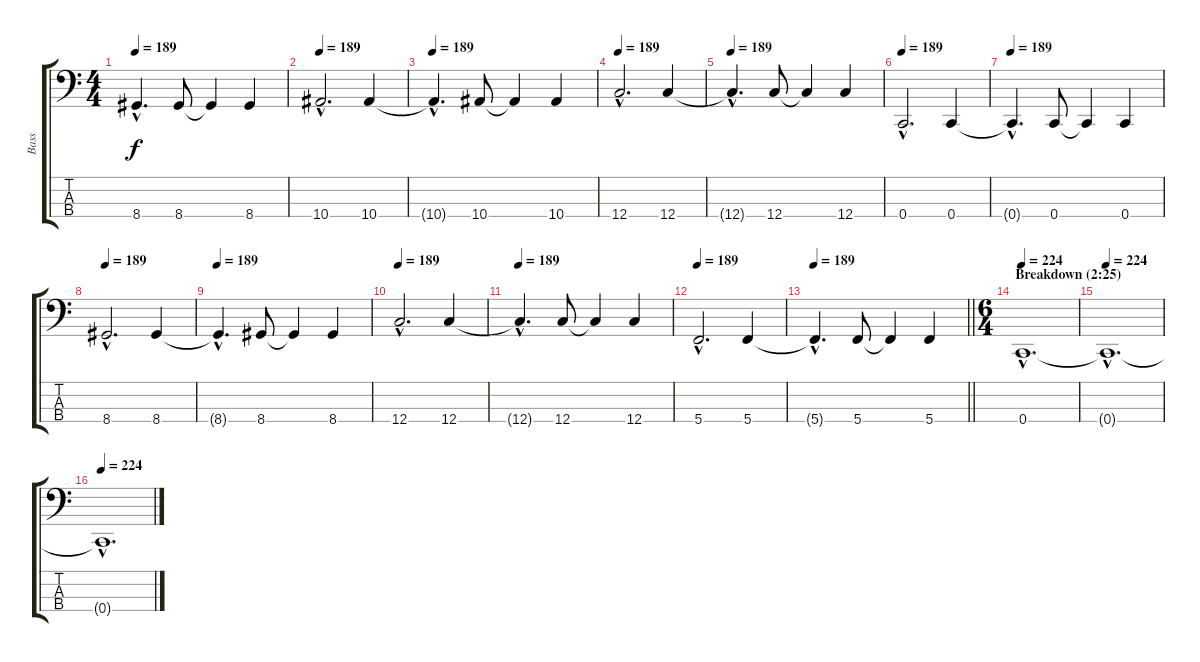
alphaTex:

\track ("Bass" "Bass") {instrument electricbassfinger}
\staff {score tabs}
\tuning (F2 C2 G1 C1) {hide}
\ts (4 4)
\tempo 189
\clef f4
\ks c
8.4{hac t}.4{d dy f} 8.4.8 8.4{t}.4 8.4.4 |
\tempo 189
10.4{hac}.2{d} 10.4.4 |
\tempo 189
10.4{hac t}.4{d} 10.4.8 10.4{t}.4 10.4.4 |
\tempo 189
12.4{hac}.2{d} 12.4.4 |
\tempo 189
12.4{hac t}.4{d} 12.4.8 12.4{t}.4 12.4.4 |
\tempo 189
0.4{hac}.2{d} 0.4.4 |
\tempo 189
0.4{hac t}.4{d} 0.4.8 0.4{t}.4 0.4.4 |
\tempo 189
8.4{hac}.2{d} 8.4.4 |
\tempo 189
8.4{hac t}.4{d} 8.4.8 8.4{t}.4 8.4.4 |
\tempo 189
12.4{hac}.2{d} 12.4.4 |
\tempo 189
12.4{hac t}.4{d} 12.4.8 12.4{t}.4 12.4.4 |
\tempo 189
5.4{hac}.2{d} 5.4.4 |
\tempo 189
\barLineRight lightlight
5.4{hac t}.4{d} 5.4.8 5.4{t}.4 5.4.4 |
\ts (6 4)
\section ("" "Breakdown (2:25)")
\tempo 224
0.4{hac}.1{d} |
\tempo 224
0.4{hac t}.1{d} |
\tempo 224
0.4{hac t}.1{d}
